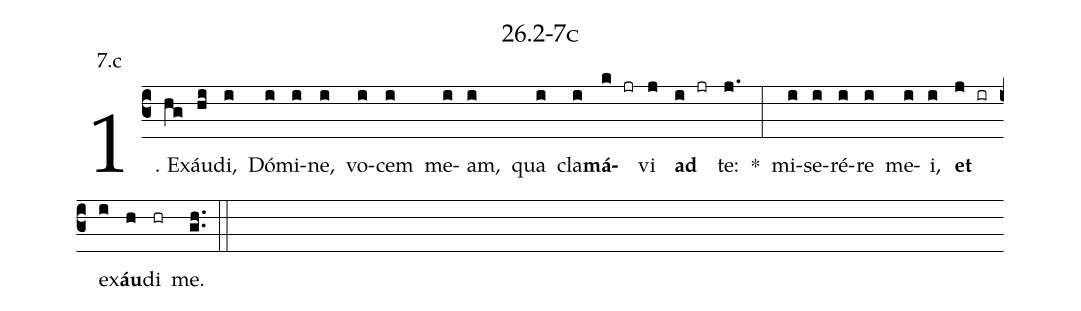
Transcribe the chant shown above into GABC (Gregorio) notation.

name: 26.2-7c;
annotation: 7.c;
%%
(c3)1. Ex(hg)áu(hi)di,(i) Dó(i)mi(i)ne,(i) vo(i)cem(i) me(i)am,(i) qua(i) cla(i)<b>má</b>(k jr)vi(j) <b>ad</b>(i jr) te:(j.) *(:) mi(i)se(i)ré(i)re(i) me(i)i,(i) <b>et</b>(j ir) ex(i)<b>áu</b>(h)di(hr) me.(gh..) (::)


%E(i) u(i) o(j) u(i) a(h) e.(gh..) (::)
